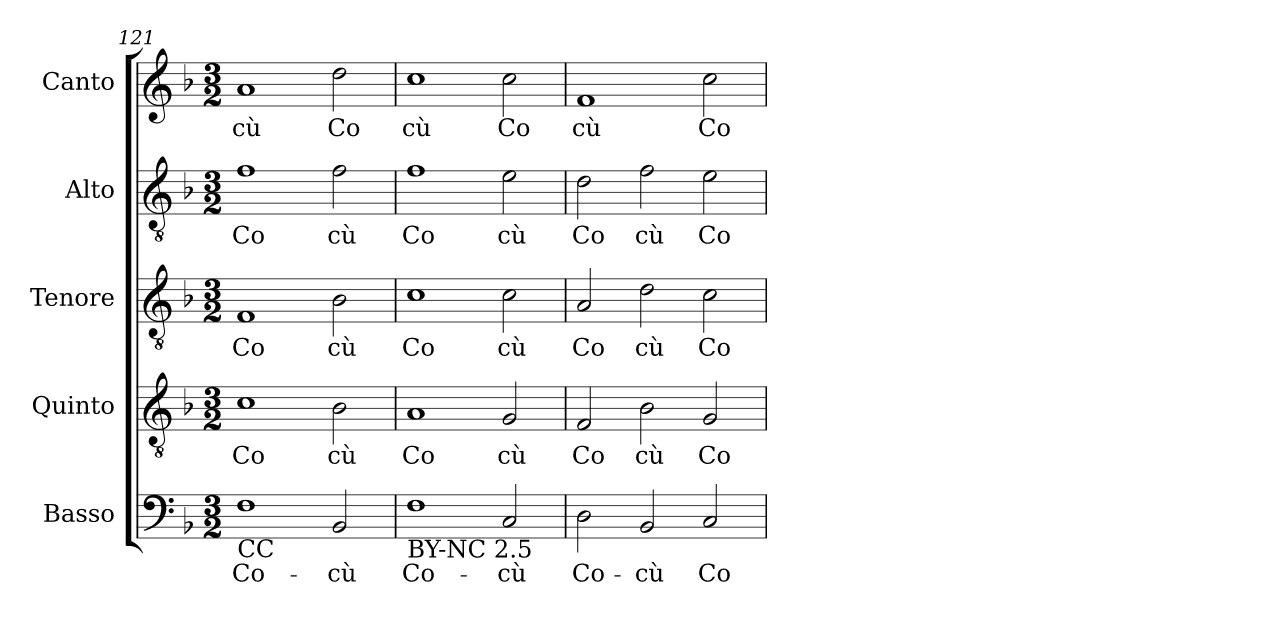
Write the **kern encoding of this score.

**kern	**text	**kern	**text	**kern	**text	**kern	**text	**kern	**text
*part5	*part5	*part4	*part4	*part3	*part3	*part2	*part2	*part1	*part1
*staff5	*staff5	*staff4	*staff4	*staff3	*staff3	*staff2	*staff2	*staff1	*staff1
*I"Basso	*	*I"Quinto	*	*I"Tenore	*	*I"Alto	*	*I"Canto	*
*clefF4	*	*clefGv2	*	*clefGv2	*	*clefGv2	*	*clefG2	*
*k[b-]	*	*k[b-]	*	*k[b-]	*	*k[b-]	*	*k[b-]	*
*F:	*	*F:	*	*F:	*	*F:	*	*F:	*
*M3/2	*	*M3/2	*	*M3/2	*	*M3/2	*	*M3/2	*
=121	=121	=121	=121	=121	=121	=121	=121	=121	=121
!LO:TX:b:t=CC	!	!	!	!	!	!	!	!	!
!	!LO:LY:b:cj	!	!LO:LY:b:cj	!	!LO:LY:b:cj	!	!LO:LY:b:cj	!	!LO:LY:b:cj
1F	Co-	1c	Co	1F	Co	1f	Co	1a	cù
!	!LO:LY:b:cj	!	!LO:LY:b:cj	!	!LO:LY:b:cj	!	!LO:LY:b:cj	!	!LO:LY:b:cj
2BB-/	-cù	2B-\	cù	2B-\	cù	2f\	cù	2dd\	Co
=122	=122	=122	=122	=122	=122	=122	=122	=122	=122
!LO:TX:b:t=BY-NC 2.5	!	!	!	!	!	!	!	!	!
!	!LO:LY:b:cj	!	!LO:LY:b:cj	!	!LO:LY:b:cj	!	!LO:LY:b:cj	!	!LO:LY:b:cj
1F	Co-	1A	Co	1c	Co	1f	Co	1cc	cù
!	!LO:LY:b:cj	!	!LO:LY:b:cj	!	!LO:LY:b:cj	!	!LO:LY:b:cj	!	!LO:LY:b:cj
2C/	-cù	2G/	cù	2c\	cù	2e\	cù	2cc\	Co
=123	=123	=123	=123	=123	=123	=123	=123	=123	=123
!	!LO:LY:b:cj	!	!LO:LY:b:cj	!	!LO:LY:b:cj	!	!LO:LY:b:cj	!	!LO:LY:b:cj
2D\	Co-	2F/	Co	2A/	Co	2d\	Co	1f	cù
!	!LO:LY:b:cj	!	!LO:LY:b:cj	!	!LO:LY:b:cj	!	!LO:LY:b:cj	!	!
2BB-/	-cù	2B-\	cù	2d\	cù	2f\	cù	.	.
!	!LO:LY:b:cj	!	!LO:LY:b:cj	!	!LO:LY:b:cj	!	!LO:LY:b:cj	!	!LO:LY:b:cj
2C/	Co-	2G/	Co	2c\	Co	2e\	Co	2cc\	Co
=	=	=	=	=	=	=	=	=	=
*-	*-	*-	*-	*-	*-	*-	*-	*-	*-
